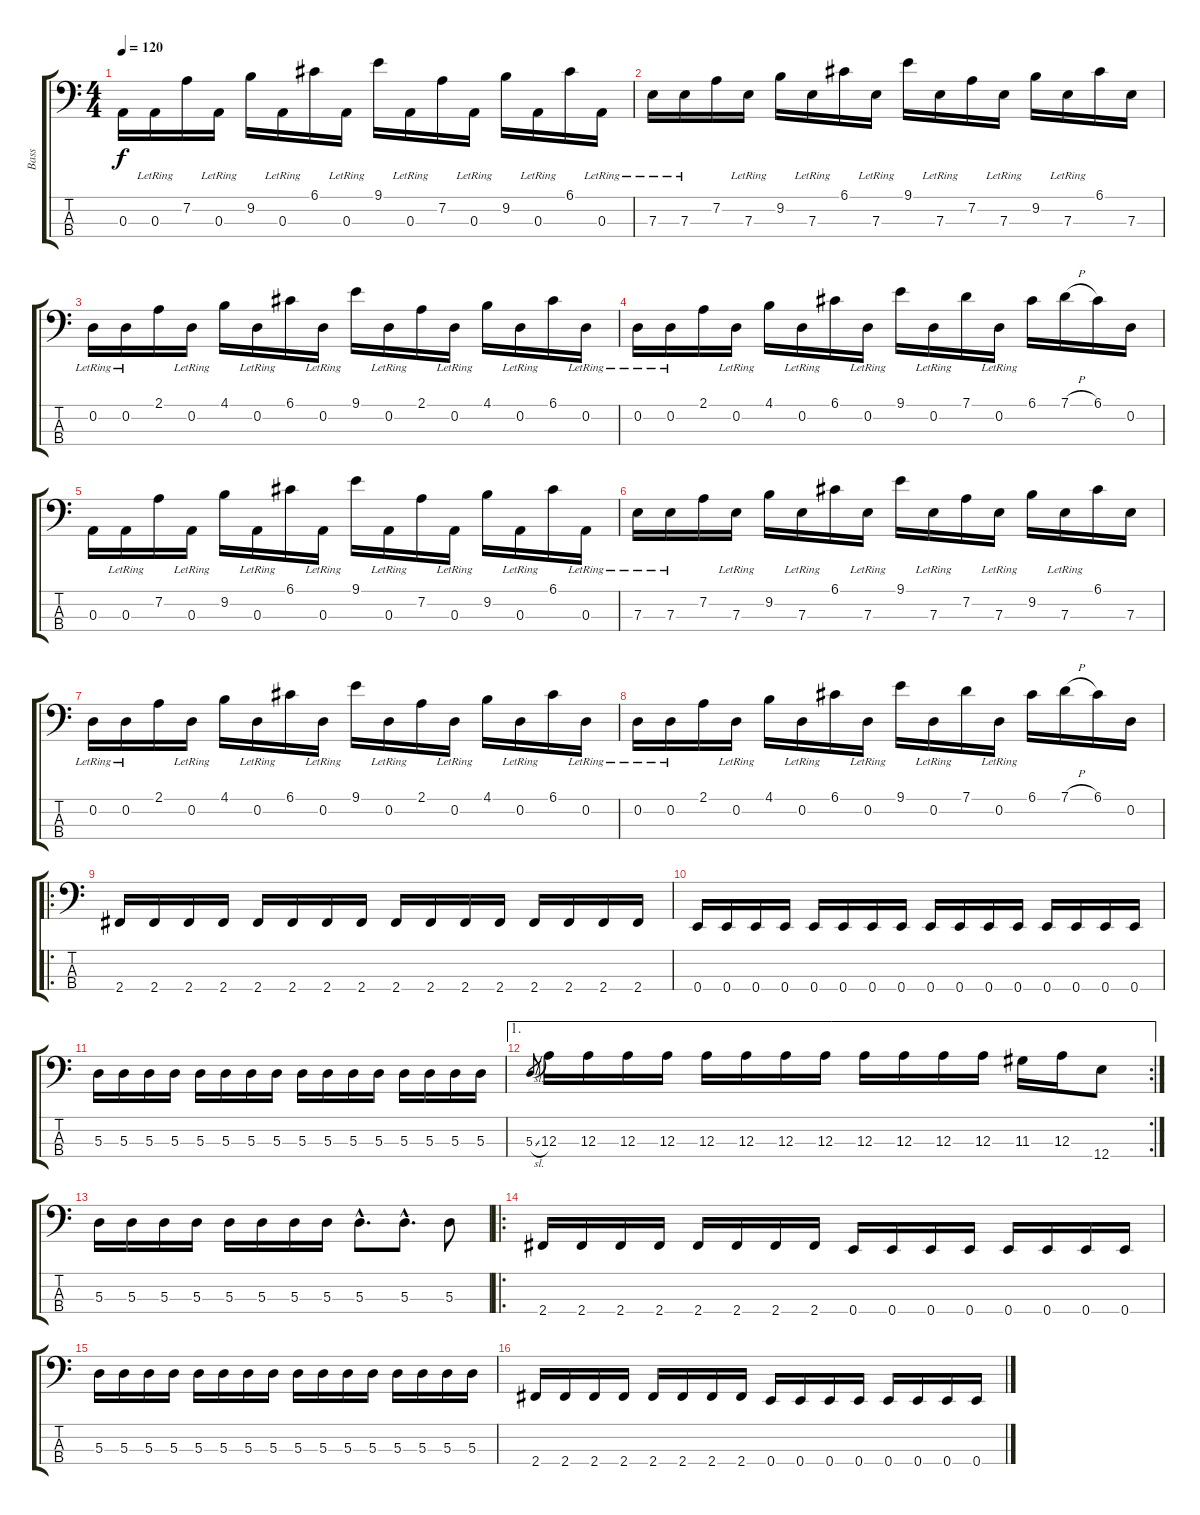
\track ("Bass" "Bass") {instrument electricbasspick}
\staff {score tabs}
\tuning (G2 D2 A1 E1) {hide}
\ts (4 4)
\tempo 120
\clef f4
\ks c
0.3.16{dy f instrument electricbasspick} 0.3{lr}.16 7.2.16 0.3{lr}.16 9.2.16 0.3{lr}.16 6.1.16 0.3{lr}.16 9.1.16 0.3{lr}.16 7.2.16 0.3{lr}.16 9.2.16 0.3{lr}.16 6.1.16 0.3{lr}.16 |
7.3{lr}.16 7.3{lr}.16 7.2.16 7.3{lr}.16 9.2.16 7.3{lr}.16 6.1.16 7.3{lr}.16 9.1.16 7.3{lr}.16 7.2.16 7.3{lr}.16 9.2.16 7.3{lr}.16 6.1.16 7.3.16 |
0.2{lr}.16 0.2{lr}.16 2.1.16 0.2{lr}.16 4.1.16 0.2{lr}.16 6.1.16 0.2{lr}.16 9.1.16 0.2{lr}.16 2.1.16 0.2{lr}.16 4.1.16 0.2{lr}.16 6.1.16 0.2{lr}.16 |
0.2{lr}.16 0.2{lr}.16 2.1.16 0.2{lr}.16 4.1.16 0.2{lr}.16 6.1.16 0.2{lr}.16 9.1.16 0.2{lr}.16 7.1.16 0.2{lr}.16 6.1.16 7.1{h}.16 6.1.16 0.2.16 |
0.3.16 0.3{lr}.16 7.2.16 0.3{lr}.16 9.2.16 0.3{lr}.16 6.1.16 0.3{lr}.16 9.1.16 0.3{lr}.16 7.2.16 0.3{lr}.16 9.2.16 0.3{lr}.16 6.1.16 0.3{lr}.16 |
7.3{lr}.16 7.3{lr}.16 7.2.16 7.3{lr}.16 9.2.16 7.3{lr}.16 6.1.16 7.3{lr}.16 9.1.16 7.3{lr}.16 7.2.16 7.3{lr}.16 9.2.16 7.3{lr}.16 6.1.16 7.3.16 |
0.2{lr}.16 0.2{lr}.16 2.1.16 0.2{lr}.16 4.1.16 0.2{lr}.16 6.1.16 0.2{lr}.16 9.1.16 0.2{lr}.16 2.1.16 0.2{lr}.16 4.1.16 0.2{lr}.16 6.1.16 0.2{lr}.16 |
0.2{lr}.16 0.2{lr}.16 2.1.16 0.2{lr}.16 4.1.16 0.2{lr}.16 6.1.16 0.2{lr}.16 9.1.16 0.2{lr}.16 7.1.16 0.2{lr}.16 6.1.16 7.1{h}.16 6.1.16 0.2.16 |
\ro
2.4.16 2.4.16 2.4.16 2.4.16 2.4.16 2.4.16 2.4.16 2.4.16 2.4.16 2.4.16 2.4.16 2.4.16 2.4.16 2.4.16 2.4.16 2.4.16 |
0.4.16 0.4.16 0.4.16 0.4.16 0.4.16 0.4.16 0.4.16 0.4.16 0.4.16 0.4.16 0.4.16 0.4.16 0.4.16 0.4.16 0.4.16 0.4.16 |
5.3.16 5.3.16 5.3.16 5.3.16 5.3.16 5.3.16 5.3.16 5.3.16 5.3.16 5.3.16 5.3.16 5.3.16 5.3.16 5.3.16 5.3.16 5.3.16 |
\ae 1
\rc 2
5.3{sl}.8{gr} 12.3.16 12.3.16 12.3.16 12.3.16 12.3.16 12.3.16 12.3.16 12.3.16 12.3.16 12.3.16 12.3.16 12.3.16 11.3.16 12.3.16 12.4.8 |
5.3.16 5.3.16 5.3.16 5.3.16 5.3.16 5.3.16 5.3.16 5.3.16 5.3{hac}.8{d} 5.3{hac}.8{d} 5.3.8 |
\ro
2.4.16 2.4.16 2.4.16 2.4.16 2.4.16 2.4.16 2.4.16 2.4.16 0.4.16 0.4.16 0.4.16 0.4.16 0.4.16 0.4.16 0.4.16 0.4.16 |
5.3.16 5.3.16 5.3.16 5.3.16 5.3.16 5.3.16 5.3.16 5.3.16 5.3.16 5.3.16 5.3.16 5.3.16 5.3.16 5.3.16 5.3.16 5.3.16 |
2.4.16 2.4.16 2.4.16 2.4.16 2.4.16 2.4.16 2.4.16 2.4.16 0.4.16 0.4.16 0.4.16 0.4.16 0.4.16 0.4.16 0.4.16 0.4.16
